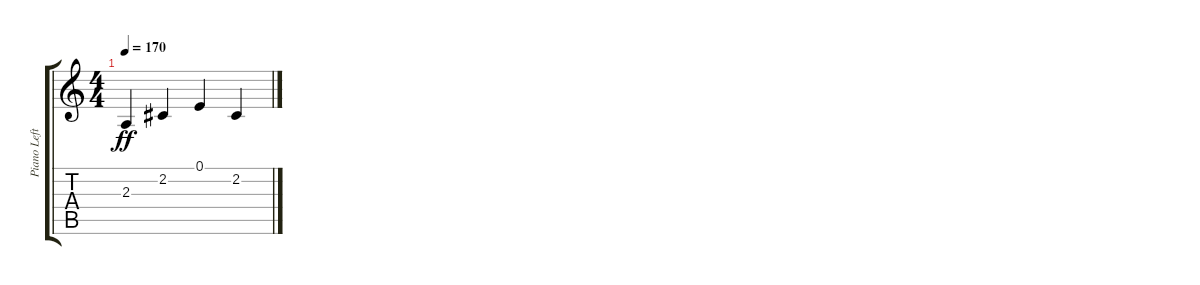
\track ("Piano Left Hand" "Piano Left") {instrument acousticgrandpiano}
\staff {score tabs}
\tuning (E4 B3 G3 D3 A2 E2) {hide}
\ts (4 4)
\tempo 170
\clef g2
\ks c
2.3.4{dy ff volume 6} 2.2.4 0.1.4{volume 4} 2.2.4{volume 3}
